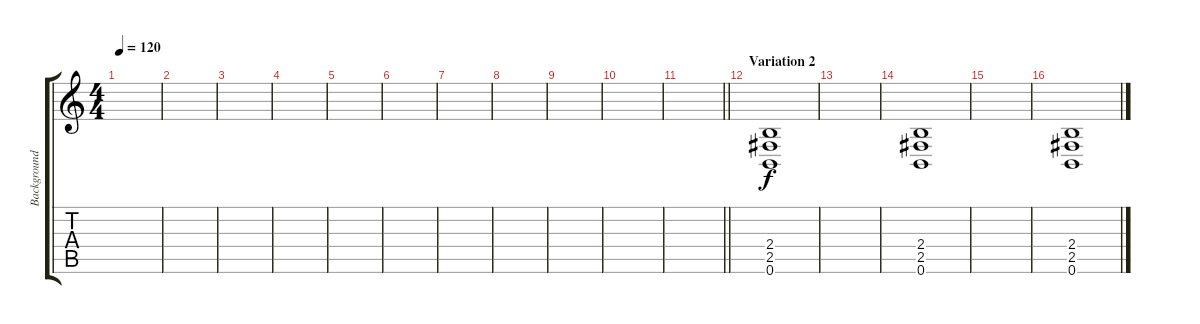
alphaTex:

\track ("Background sounds" "Background") {instrument distortionguitar}
\staff {score tabs}
\tuning (B3 G3 D3 A2 E2 B1) {hide}
\ts (4 4)
\tempo 120
\clef g2
\ks c
|
|
|
|
|
|
|
|
|
|
\barLineRight lightlight
|
\section ("" "Variation 2")
(2.4 2.5 0.6).1 |
|
(2.4 2.5 0.6).1 |
|
(2.4 2.5 0.6).1
